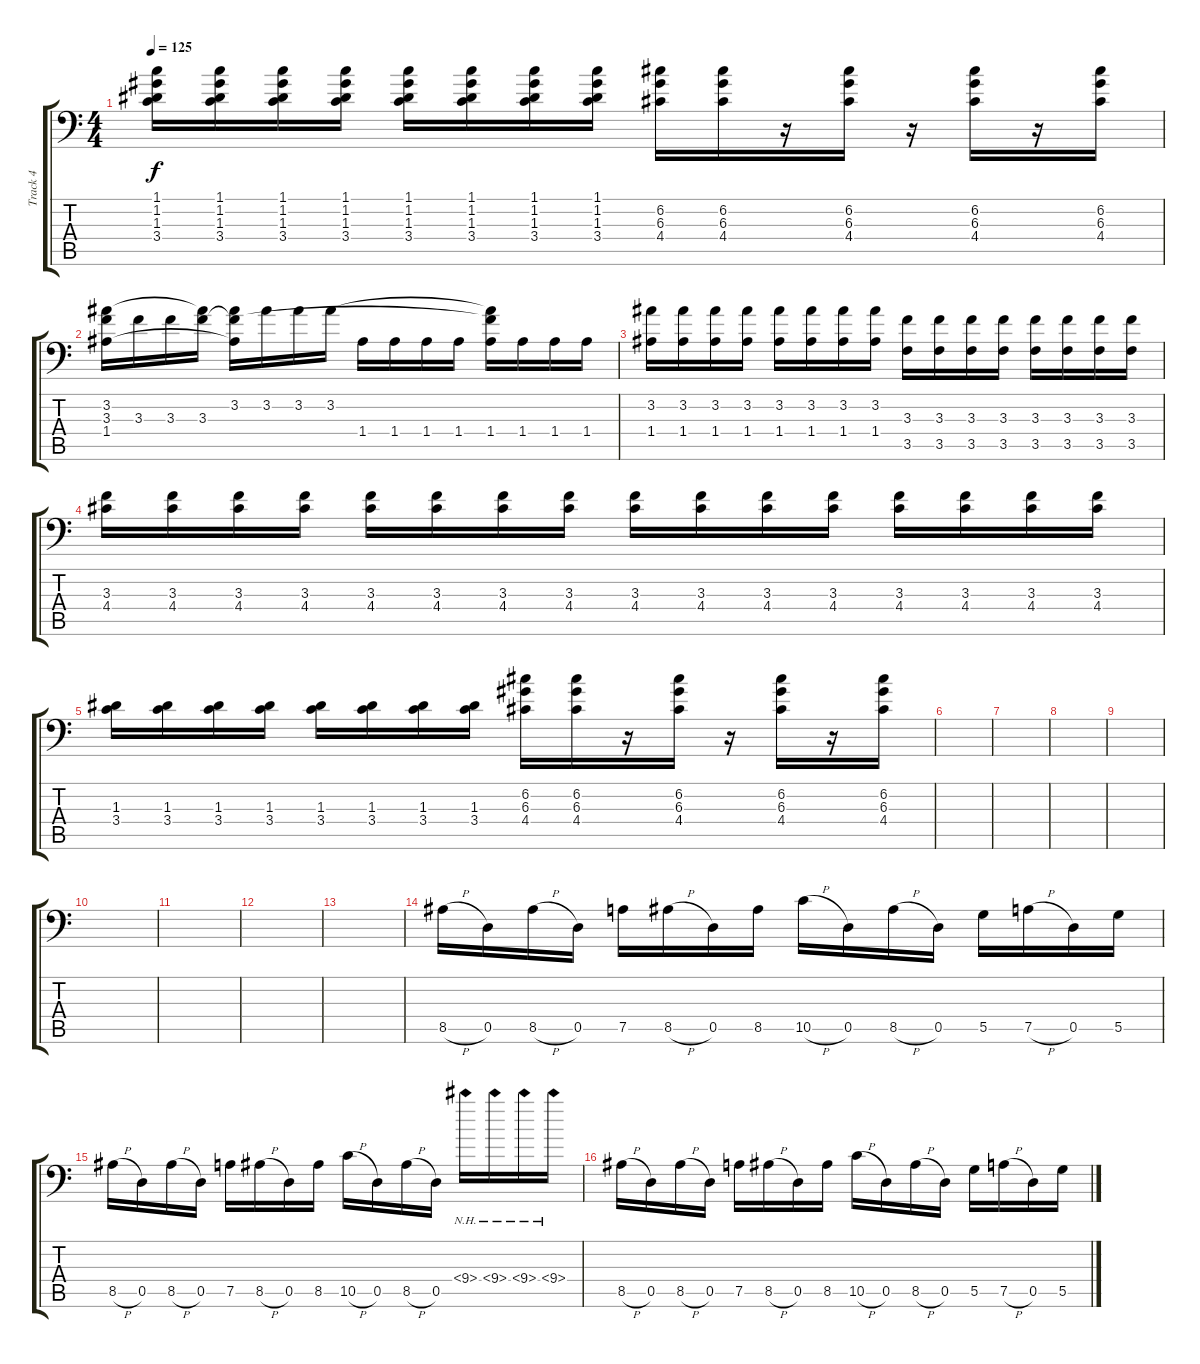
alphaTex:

\track ("Track 4" "Track 4") {instrument distortionguitar}
\staff {score tabs}
\tuning (B3 G3 D3 A2 D2 A1) {hide}
\ts (4 4)
\tempo 125
\clef f4
\ks c
(1.1 1.2 1.3 3.4).16{dy f} (1.1 1.2 1.3 3.4).16 (1.1 1.2 1.3 3.4).16 (1.1 1.2 1.3 3.4).16 (1.1 1.2 1.3 3.4).16 (1.1 1.2 1.3 3.4).16 (1.1 1.2 1.3 3.4).16 (1.1 1.2 1.3 3.4).16 (6.2 6.3 4.4).16 (6.2 6.3 4.4).16 r.16 (6.2 6.3 4.4).16 r.16 (6.2 6.3 4.4).16 r.16 (6.2 6.3 4.4).16 |
(3.2 3.3 1.4).16 3.3.16 3.3.16 (3.2{t} 3.3).16 (3.2 3.3{t} 1.4{t}).16 3.2.16 3.2.16 3.2.16 1.4.16 1.4.16 1.4.16 1.4.16 (3.2{t} 3.3{t} 1.4).16 1.4.16 1.4.16 1.4.16 |
(3.2 1.4).16 (3.2 1.4).16 (3.2 1.4).16 (3.2 1.4).16 (3.2 1.4).16 (3.2 1.4).16 (3.2 1.4).16 (3.2 1.4).16 (3.3 3.5).16 (3.3 3.5).16 (3.3 3.5).16 (3.3 3.5).16 (3.3 3.5).16 (3.3 3.5).16 (3.3 3.5).16 (3.3 3.5).16 |
(3.3 4.4).16 (3.3 4.4).16 (3.3 4.4).16 (3.3 4.4).16 (3.3 4.4).16 (3.3 4.4).16 (3.3 4.4).16 (3.3 4.4).16 (3.3 4.4).16 (3.3 4.4).16 (3.3 4.4).16 (3.3 4.4).16 (3.3 4.4).16 (3.3 4.4).16 (3.3 4.4).16 (3.3 4.4).16 |
(1.3 3.4).16 (1.3 3.4).16 (1.3 3.4).16 (1.3 3.4).16 (1.3 3.4).16 (1.3 3.4).16 (1.3 3.4).16 (1.3 3.4).16 (6.2 6.3 4.4).16 (6.2 6.3 4.4).16 r.16 (6.2 6.3 4.4).16 r.16 (6.2 6.3 4.4).16 r.16 (6.2 6.3 4.4).16 |
|
|
|
|
|
|
|
|
8.5{h}.16 0.5.16 8.5{h}.16 0.5.16 7.5.16 8.5{h}.16 0.5.16 8.5.16 10.5{h}.16 0.5.16 8.5{h}.16 0.5.16 5.5.16 7.5{h}.16 0.5.16 5.5.16 |
8.5{h}.16 0.5.16 8.5{h}.16 0.5.16 7.5.16 8.5{h}.16 0.5.16 8.5.16 10.5{h}.16 0.5.16 8.5{h}.16 0.5.16 9.4{nh}.16 9.4{nh}.16 9.4{nh}.16 9.4{nh}.16 |
8.5{h}.16 0.5.16 8.5{h}.16 0.5.16 7.5.16 8.5{h}.16 0.5.16 8.5.16 10.5{h}.16 0.5.16 8.5{h}.16 0.5.16 5.5.16 7.5{h}.16 0.5.16 5.5.16
